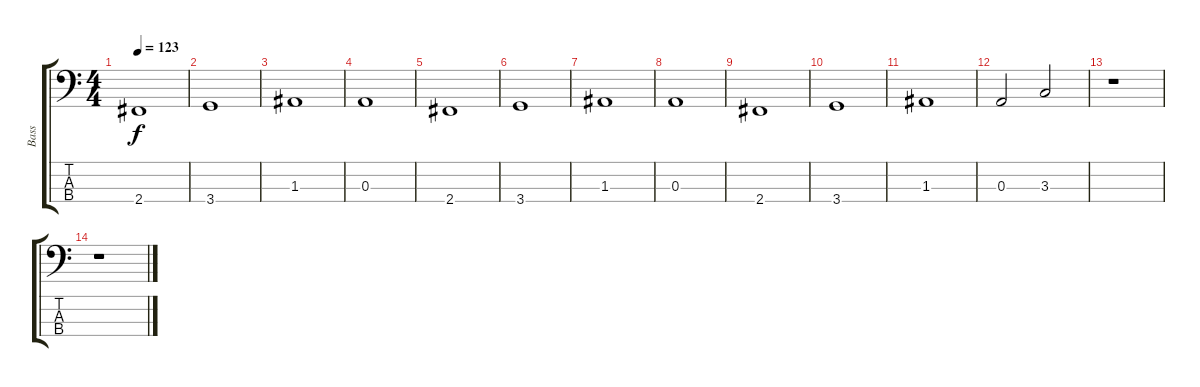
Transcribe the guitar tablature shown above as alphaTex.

\track ("Bass" "Bass") {instrument electricbasspick}
\staff {score tabs}
\tuning (G2 D2 A1 E1) {hide}
\ts (4 4)
\tempo 123
\clef f4
\ks c
2.4.1{dy f} |
3.4.1 |
1.3.1 |
0.3.1 |
2.4.1 |
3.4.1 |
1.3.1 |
0.3.1 |
2.4.1 |
3.4.1 |
1.3.1 |
0.3.2 3.3.2 |
r.1 |
r.1
